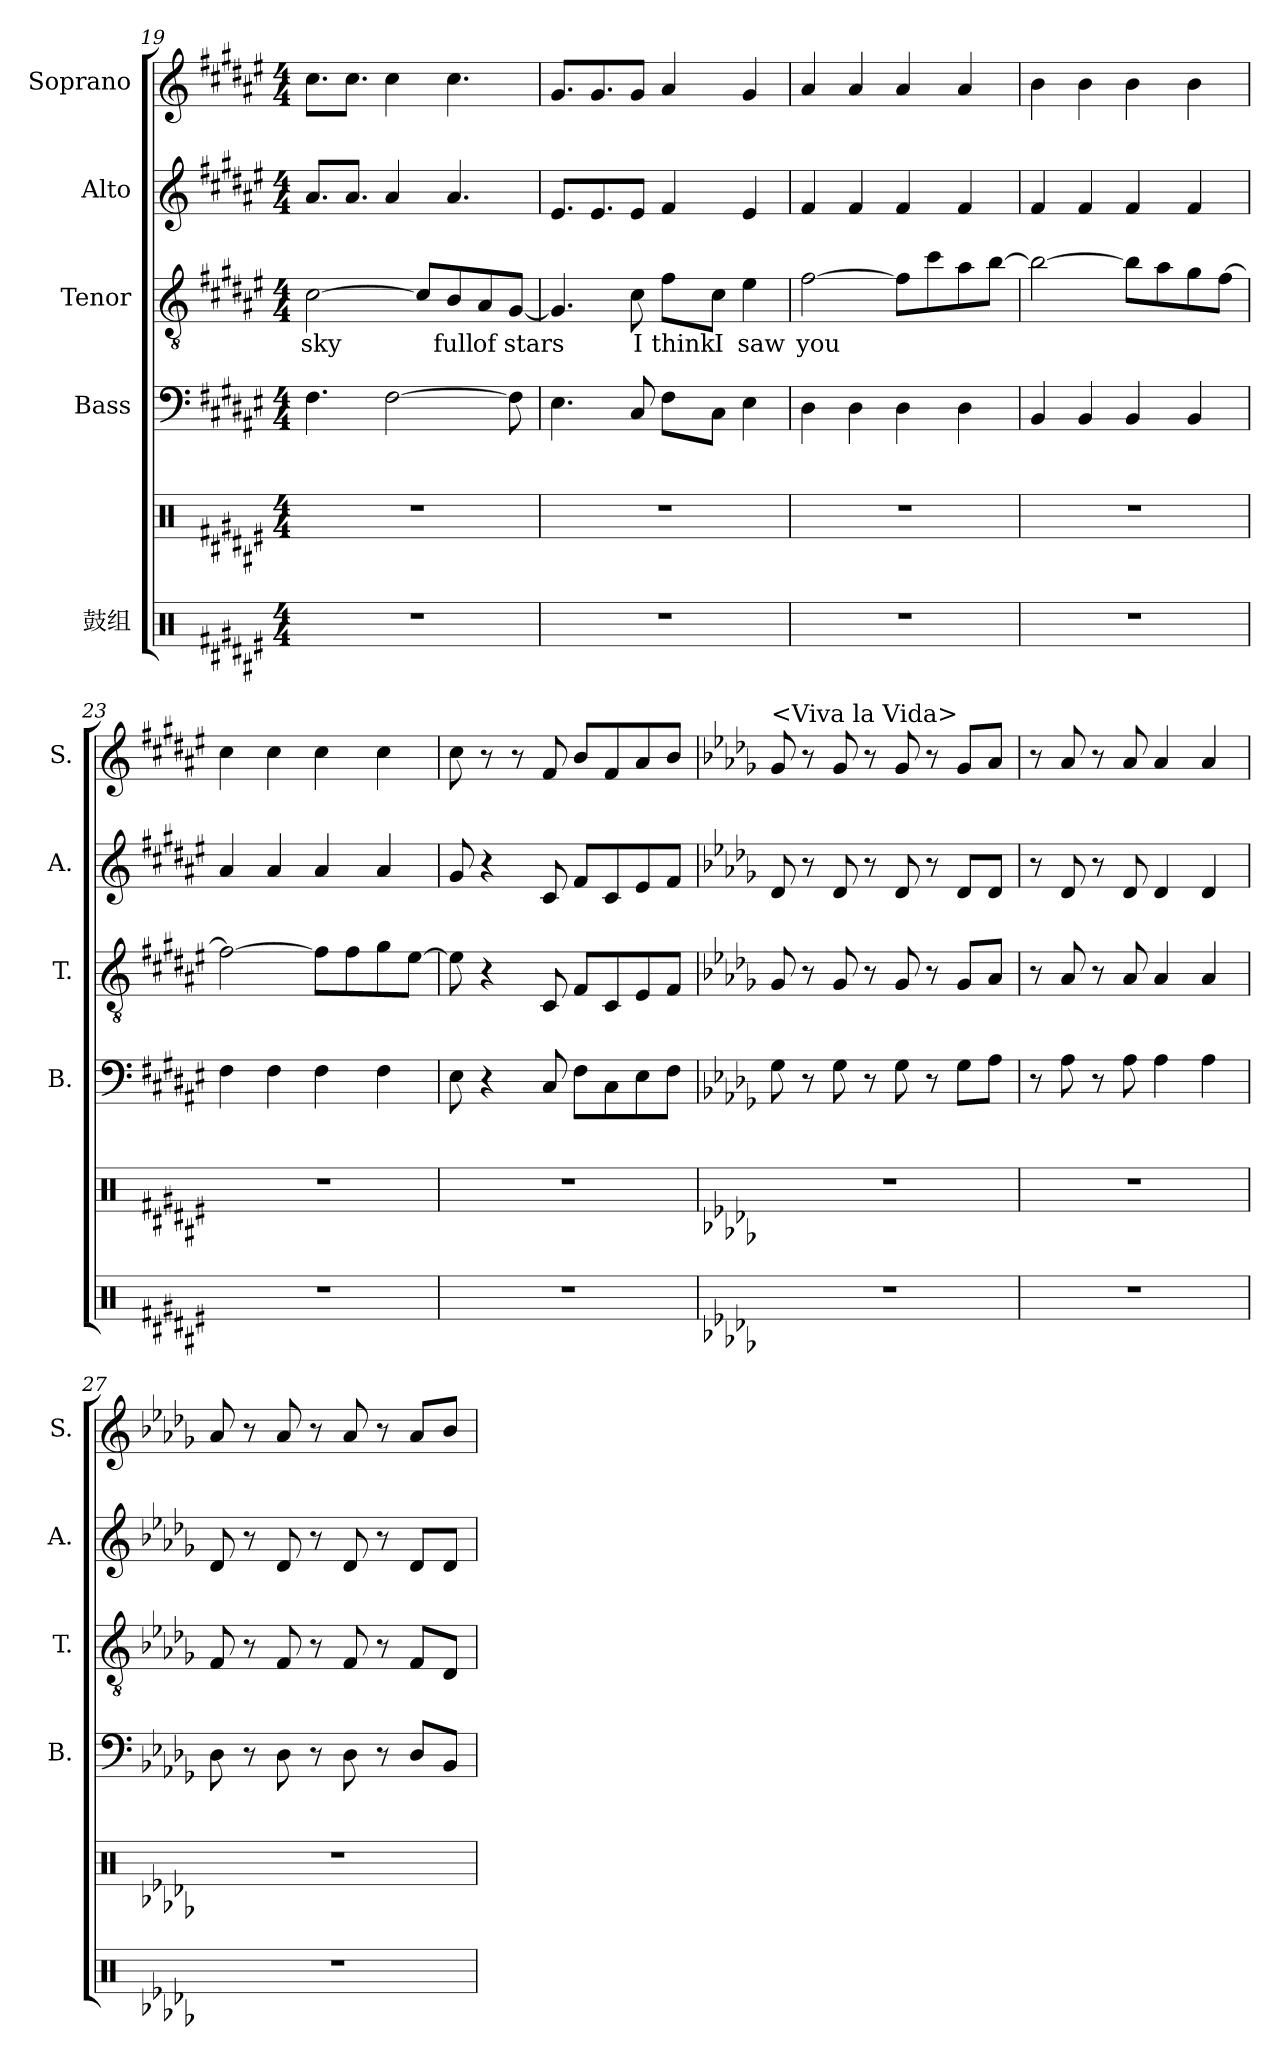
**kern	**kern	**kern	**kern	**text	**kern	**kern
*part5	*part5	*part4	*part3	*part3	*part2	*part1
*staff6	*staff5	*staff4	*staff3	*staff3	*staff2	*staff1
*I"鼓组	*	*I"Bass	*I"Tenor	*	*I"Alto	*I"Soprano
*	*	*I'B.	*I'T.	*	*I'A.	*I'S.
*clefX	*clefX	*clefF4	*clefGv2	*	*clefG2	*clefG2
*k[f#c#g#d#a#e#]	*k[f#c#g#d#a#e#]	*k[f#c#g#d#a#e#]	*k[f#c#g#d#a#e#]	*	*k[f#c#g#d#a#e#]	*k[f#c#g#d#a#e#]
*M4/4	*M4/4	*M4/4	*M4/4	*	*M4/4	*M4/4
=19	=19	=19	=19	=19	=19	=19
1r	1r	4.F#\	[2c#\	sky	8.a#/L	8.cc#\L
.	.	.	.	.	8.a#/J	8.cc#\J
.	.	[2F#\	.	.	4a#/	4cc#\
.	.	.	8c#/L]	.	.	.
.	.	.	8B/	full	4.a#/	4.cc#\
.	.	.	8A#/	of	.	.
.	.	8F#\]	[8G#/J	stars	.	.
!!LO:LB:g=z
=20	=20	=20	=20	=20	=20	=20
1r	1r	4.E#\	4.G#/]	.	8.e#/L	8.g#/L
.	.	.	.	.	8.e#/	8.g#/
.	.	8C#/	8c#\	I	8e#/J	8g#/J
.	.	8F#\L	8f#\L	think	4f#/	4a#/
.	.	8C#\J	8c#\J	I	.	.
.	.	4E#\	4e#\	saw	4e#/	4g#/
=21	=21	=21	=21	=21	=21	=21
1r	1r	4D#\	[2f#\	you	4f#/	4a#/
.	.	4D#\	.	.	4f#/	4a#/
.	.	4D#\	8f#\L]	.	4f#/	4a#/
.	.	.	8cc#\	.	.	.
.	.	4D#\	8a#\	.	4f#/	4a#/
.	.	.	[8b\J	.	.	.
=22	=22	=22	=22	=22	=22	=22
1r	1r	4BB/	2b\_	.	4f#/	4b\
.	.	4BB/	.	.	4f#/	4b\
.	.	4BB/	8b\L]	.	4f#/	4b\
.	.	.	8a#\	.	.	.
.	.	4BB/	8g#\	.	4f#/	4b\
.	.	.	[8f#\J	.	.	.
=23	=23	=23	=23	=23	=23	=23
1r	1r	4F#\	2f#\_	.	4a#/	4cc#\
.	.	4F#\	.	.	4a#/	4cc#\
.	.	4F#\	8f#\L]	.	4a#/	4cc#\
.	.	.	8f#\	.	.	.
.	.	4F#\	8g#\	.	4a#/	4cc#\
.	.	.	[8e#\J	.	.	.
!!LO:PB:g=z
=24	=24	=24	=24	=24	=24	=24
1r	1r	8E#\	8e#\]	.	8g#/	8cc#\
.	.	4r	4r	.	4r	8r
.	.	.	.	.	.	8r
.	.	8C#/	8C#/	.	8c#/	8f#/
.	.	8F#\L	8F#/L	.	8f#/L	8b/L
.	.	8C#\	8C#/	.	8c#/	8f#/
.	.	8E#\	8E#/	.	8e#/	8a#/
.	.	8F#\J	8F#/J	.	8f#/J	8b/J
=25	=25	=25	=25	=25	=25	=25
*k[b-e-a-d-g-]	*k[b-e-a-d-g-]	*k[b-e-a-d-g-]	*k[b-e-a-d-g-]	*	*k[b-e-a-d-g-]	*k[b-e-a-d-g-]
*	*	*	*	*	*	*MM140
!	!	!	!	!	!	!LO:TX:a:t=<Viva la Vida>
1r	1r	8G-\	8G-/	.	8d-/	8g-/
.	.	8r	8r	.	8r	8r
.	.	8G-\	8G-/	.	8d-/	8g-/
.	.	8r	8r	.	8r	8r
.	.	8G-\	8G-/	.	8d-/	8g-/
.	.	8r	8r	.	8r	8r
.	.	8G-\L	8G-/L	.	8d-/L	8g-/L
.	.	8A-\J	8A-/J	.	8d-/J	8a-/J
=26	=26	=26	=26	=26	=26	=26
1r	1r	8r	8r	.	8r	8r
.	.	8A-\	8A-/	.	8d-/	8a-/
.	.	8r	8r	.	8r	8r
.	.	8A-\	8A-/	.	8d-/	8a-/
.	.	4A-\	4A-/	.	4d-/	4a-/
.	.	4A-\	4A-/	.	4d-/	4a-/
=27	=27	=27	=27	=27	=27	=27
1r	1r	8D-\	8F/	.	8d-/	8a-/
.	.	8r	8r	.	8r	8r
.	.	8D-\	8F/	.	8d-/	8a-/
.	.	8r	8r	.	8r	8r
.	.	8D-\	8F/	.	8d-/	8a-/
.	.	8r	8r	.	8r	8r
.	.	8D-/L	8F/L	.	8d-/L	8a-/L
.	.	8BB-/J	8D-/J	.	8d-/J	8b-/J
=	=	=	=	=	=	=
*-	*-	*-	*-	*-	*-	*-
